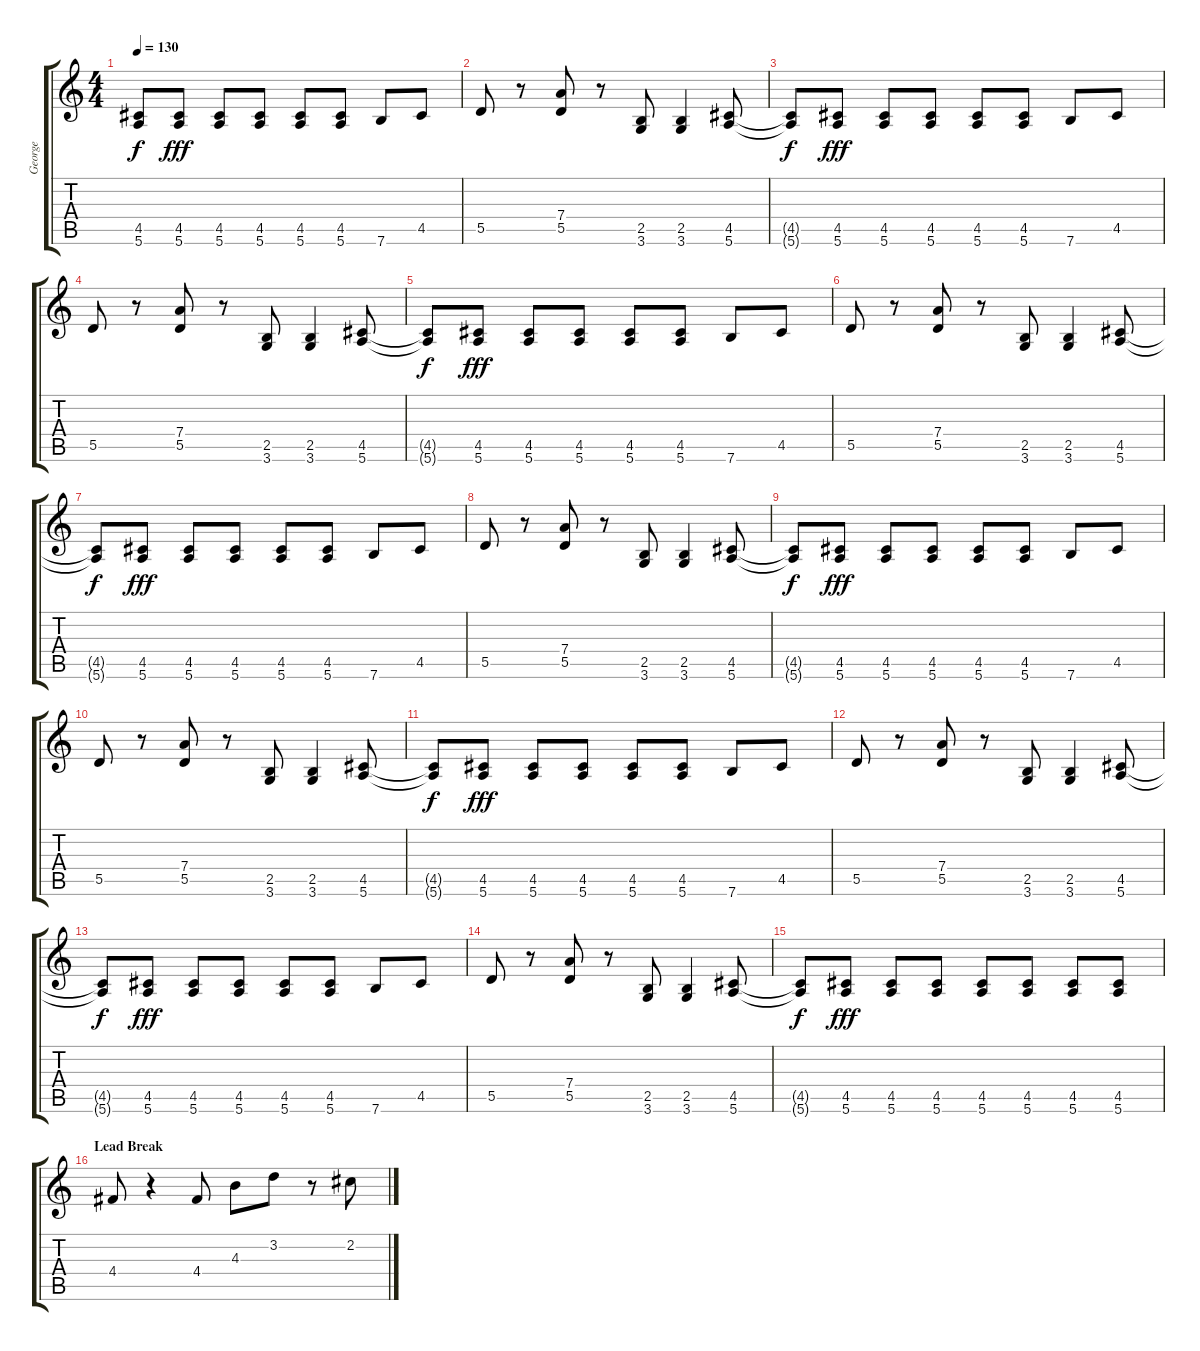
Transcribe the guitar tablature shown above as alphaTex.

\track ("George" "George") {instrument acousticguitarnylon}
\staff {score tabs}
\tuning (E4 B3 G3 D3 A2 E2) {hide}
\ts (4 4)
\tempo 130
\clef g2
\ks c
(4.5{t} 5.6{t}).8{dy f} (4.5 5.6).8{dy fff} (4.5 5.6).8 (4.5 5.6).8 (4.5 5.6).8 (4.5 5.6).8 7.6.8 4.5.8 |
5.5.8 r.8 (7.4 5.5).8 r.8 (2.5 3.6).8 (2.5 3.6).4 (4.5 5.6).8 |
(4.5{t} 5.6{t}).8{dy f} (4.5 5.6).8{dy fff} (4.5 5.6).8 (4.5 5.6).8 (4.5 5.6).8 (4.5 5.6).8 7.6.8 4.5.8 |
5.5.8 r.8 (7.4 5.5).8 r.8 (2.5 3.6).8 (2.5 3.6).4 (4.5 5.6).8 |
(4.5{t} 5.6{t}).8{dy f} (4.5 5.6).8{dy fff} (4.5 5.6).8 (4.5 5.6).8 (4.5 5.6).8 (4.5 5.6).8 7.6.8 4.5.8 |
5.5.8 r.8 (7.4 5.5).8 r.8 (2.5 3.6).8 (2.5 3.6).4 (4.5 5.6).8 |
(4.5{t} 5.6{t}).8{dy f} (4.5 5.6).8{dy fff} (4.5 5.6).8 (4.5 5.6).8 (4.5 5.6).8 (4.5 5.6).8 7.6.8 4.5.8 |
5.5.8 r.8 (7.4 5.5).8 r.8 (2.5 3.6).8 (2.5 3.6).4 (4.5 5.6).8 |
(4.5{t} 5.6{t}).8{dy f} (4.5 5.6).8{dy fff} (4.5 5.6).8 (4.5 5.6).8 (4.5 5.6).8 (4.5 5.6).8 7.6.8 4.5.8 |
5.5.8 r.8 (7.4 5.5).8 r.8 (2.5 3.6).8 (2.5 3.6).4 (4.5 5.6).8 |
(4.5{t} 5.6{t}).8{dy f} (4.5 5.6).8{dy fff} (4.5 5.6).8 (4.5 5.6).8 (4.5 5.6).8 (4.5 5.6).8 7.6.8 4.5.8 |
5.5.8 r.8 (7.4 5.5).8 r.8 (2.5 3.6).8 (2.5 3.6).4 (4.5 5.6).8 |
(4.5{t} 5.6{t}).8{dy f} (4.5 5.6).8{dy fff} (4.5 5.6).8 (4.5 5.6).8 (4.5 5.6).8 (4.5 5.6).8 7.6.8 4.5.8 |
5.5.8 r.8 (7.4 5.5).8 r.8 (2.5 3.6).8 (2.5 3.6).4 (4.5 5.6).8 |
(4.5{t} 5.6{t}).8{dy f} (4.5 5.6).8{dy fff} (4.5 5.6).8 (4.5 5.6).8 (4.5 5.6).8 (4.5 5.6).8 (4.5 5.6).8 (4.5 5.6).8 |
\section ("" "Lead Break")
4.4.8{volume 16 instrument electricguitarjazz} r.4 4.4.8 4.3.8 3.2.8 r.8 2.2.8
